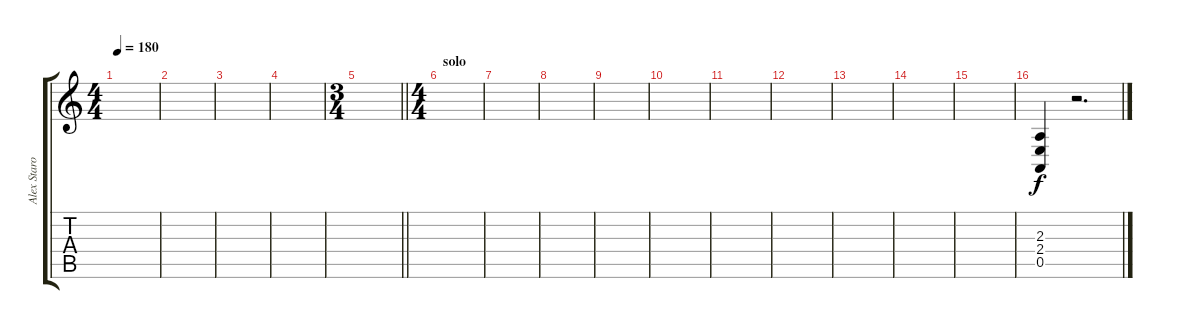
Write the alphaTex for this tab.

\track ("Alex Staropoli" "Alex Staro") {instrument orchestrahit}
\staff {score tabs}
\tuning (E4 B3 G3 D3 A2 E2) {hide}
\ts (4 4)
\tempo 180
\clef g2
\ks c
|
|
|
|
\ts (3 4)
\barLineRight lightlight
|
\ts (4 4)
\section ("" "solo")
|
|
|
|
|
|
|
|
|
|
(2.3 2.4 0.5).4 r.2{d}
